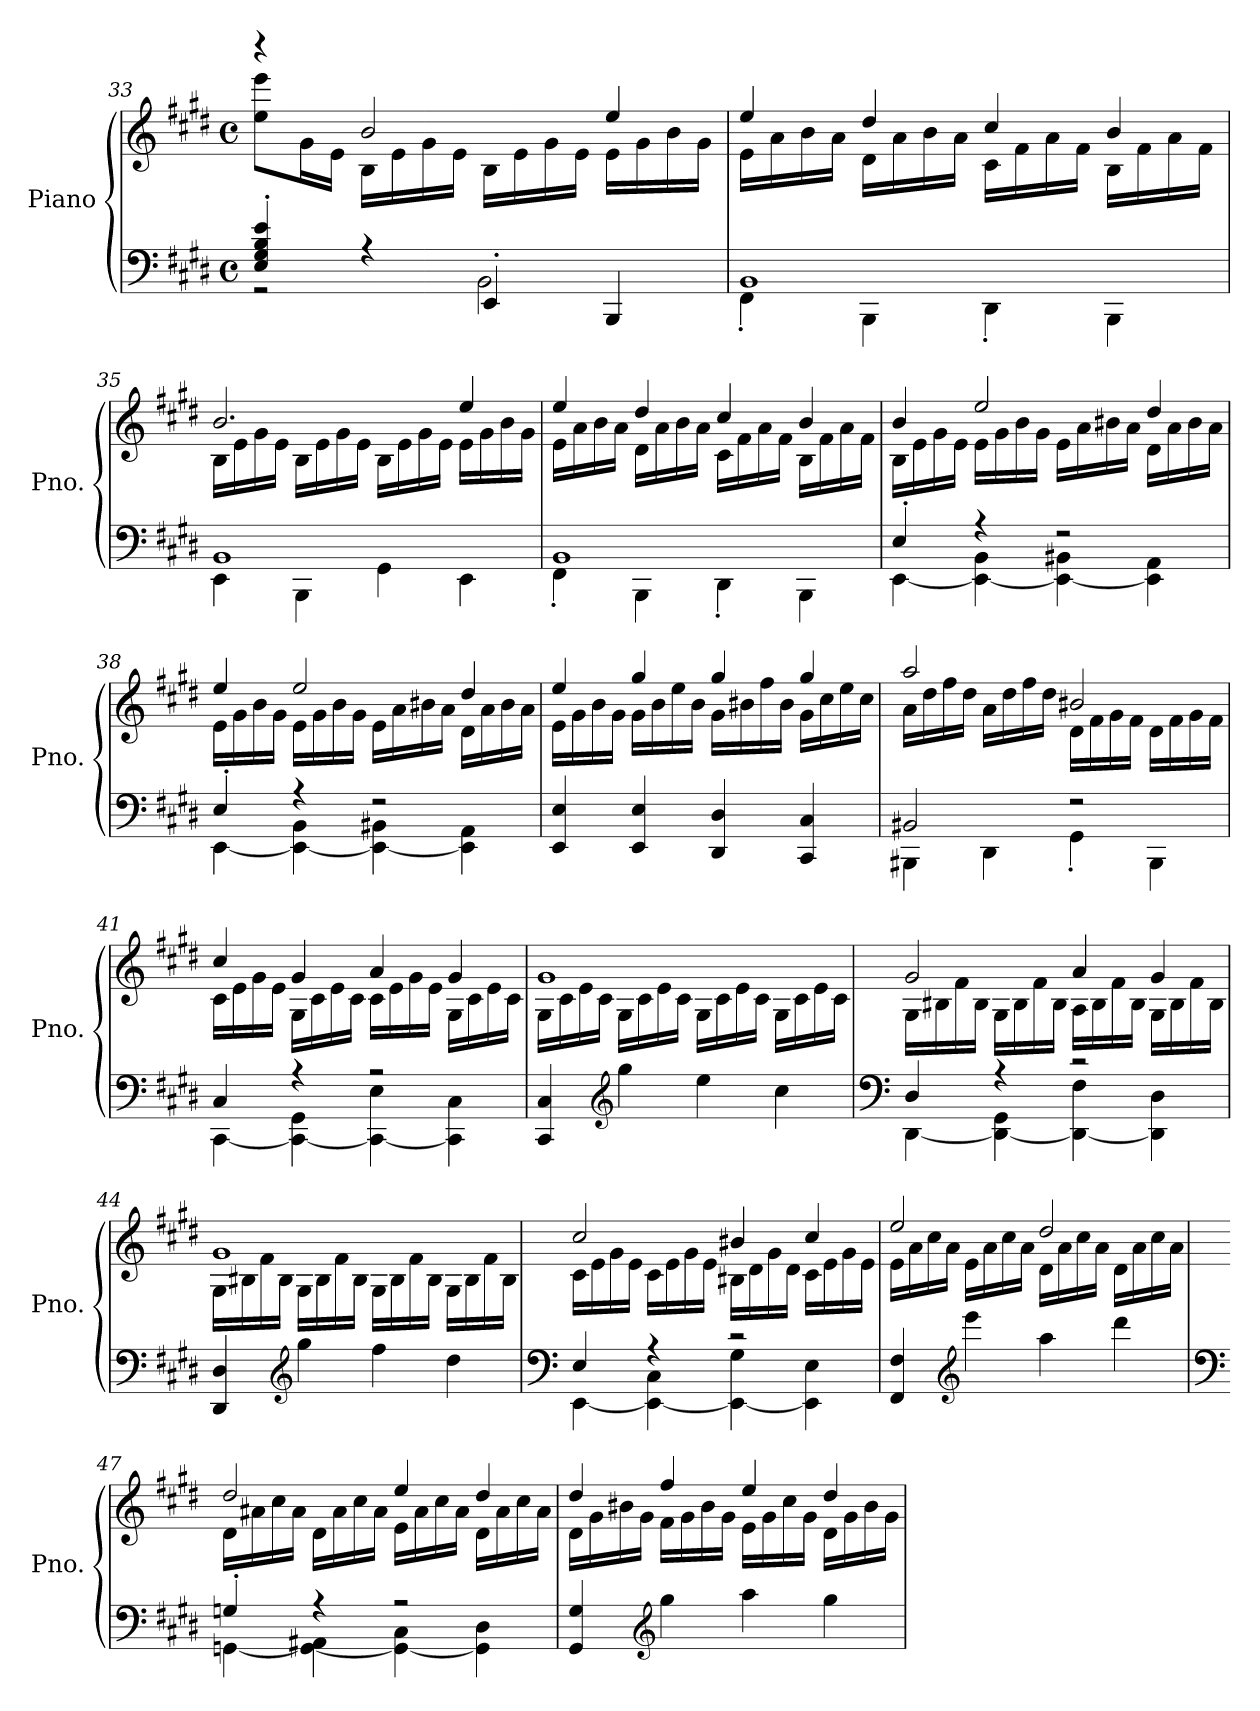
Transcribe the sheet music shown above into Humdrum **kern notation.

**kern	**kern
*part1	*part1
*staff2	*staff1
*I"Piano	*
*I'Pno.	*
*clefF4	*clefG2
*k[f#c#g#d#]	*k[f#c#g#d#]
*M4/4	*M4/4
*met(c)	*met(c)
=33	=33
*^	*^
4E/' 4G#/' 4B/' 4e/'	2r	4r	8ee\ 8eee\L
.	.	.	16g#\L
.	.	.	16e\JJ
4r	.	2b/	16B\LL
.	.	.	16e\
.	.	.	16g#\
.	.	.	16e\JJ
4EE'/	2BB\	.	16B\LL
.	.	.	16e\
.	.	.	16g#\
.	.	.	16e\JJ
4BBB/	.	4ee/	16e\LL
.	.	.	16g#\
.	.	.	16b\
.	.	.	16g#\JJ
!!LO:LB:g=z	!!
=34	=34	=34	=34
1BB	4FF#'\	4ee/	16e\LL
.	.	.	16a\
.	.	.	16b\
.	.	.	16a\JJ
.	4BBB\	4dd#/	16d#\LL
.	.	.	16a\
.	.	.	16b\
.	.	.	16a\JJ
.	4DD#'\	4cc#/	16c#\LL
.	.	.	16f#\
.	.	.	16a\
.	.	.	16f#\JJ
.	4BBB\	4b/	16B\LL
.	.	.	16f#\
.	.	.	16a\
.	.	.	16f#\JJ
=35	=35	=35	=35
1BB	4EE\	2.b/	16B\LL
.	.	.	16e\
.	.	.	16g#\
.	.	.	16e\JJ
.	4BBB\	.	16B\LL
.	.	.	16e\
.	.	.	16g#\
.	.	.	16e\JJ
.	4GG#\	.	16B\LL
.	.	.	16e\
.	.	.	16g#\
.	.	.	16e\JJ
.	4EE\	4ee/	16e\LL
.	.	.	16g#\
.	.	.	16b\
.	.	.	16g#\JJ
=36	=36	=36	=36
1BB	4FF#'\	4ee/	16e\LL
.	.	.	16a\
.	.	.	16b\
.	.	.	16a\JJ
.	4BBB\	4dd#/	16d#\LL
.	.	.	16a\
.	.	.	16b\
.	.	.	16a\JJ
.	4DD#'\	4cc#/	16c#\LL
.	.	.	16f#\
.	.	.	16a\
.	.	.	16f#\JJ
.	4BBB\	4b/	16B\LL
.	.	.	16f#\
.	.	.	16a\
.	.	.	16f#\JJ
=37	=37	=37	=37
4E'/	[4EE\	4b/	16B\LL
.	.	.	16e\
.	.	.	16g#\
.	.	.	16e\JJ
4r	4EE\_ 4BB\	2ee/	16e\LL
.	.	.	16g#\
.	.	.	16b\
.	.	.	16g#\JJ
2r	4EE\_ 4BB#X\	.	16e\LL
.	.	.	16a\
.	.	.	16b#X\
.	.	.	16a\JJ
.	4EE\] 4AA\	4dd#/	16d#\LL
.	.	.	16a\
.	.	.	16b#\
.	.	.	16a\JJ
!!LO:LB:g=z	!!
=38	=38	=38	=38
4E'/	[4EE\	4ee/	16e\LL
.	.	.	16g#\
.	.	.	16b\
.	.	.	16g#\JJ
4r	4EE\_ 4BB\	2ee/	16e\LL
.	.	.	16g#\
.	.	.	16b\
.	.	.	16g#\JJ
2r	4EE\_ 4BB#X\	.	16e\LL
.	.	.	16a\
.	.	.	16b#X\
.	.	.	16a\JJ
.	4EE\] 4AA\	4dd#/	16d#\LL
.	.	.	16a\
.	.	.	16b#\
.	.	.	16a\JJ
*v	*v	*	*
=39	=39	=39
4EE/ 4E/	4ee/	16e\LL
.	.	16g#\
.	.	16b\
.	.	16g#\JJ
4EE/ 4E/	4gg#/	16g#\LL
.	.	16b\
.	.	16ee\
.	.	16b\JJ
4DD#/ 4D#/	4gg#/	16g#\LL
.	.	16b#X\
.	.	16ff#\
.	.	16b#\JJ
4CC#/ 4C#/	4gg#/	16g#\LL
.	.	16cc#\
.	.	16ee\
.	.	16cc#\JJ
=40	=40	=40
*^	*	*
2BB#X/	4BBB#X\	2aa/	16a\LL
.	.	.	16dd#\
.	.	.	16ff#\
.	.	.	16dd#\JJ
.	4DD#\	.	16a\LL
.	.	.	16dd#\
.	.	.	16ff#\
.	.	.	16dd#\JJ
2r	4GG#'\	2b#X/	16d#\LL
.	.	.	16f#\
.	.	.	16g#\
.	.	.	16f#\JJ
.	4BBB#\	.	16d#\LL
.	.	.	16f#\
.	.	.	16g#\
.	.	.	16f#\JJ
=41	=41	=41	=41
4C#/	[4CC#\	4cc#/	16c#\LL
.	.	.	16e\
.	.	.	16g#\
.	.	.	16e\JJ
4r	4CC#\_ 4GG#\	4g#/	16G#\LL
.	.	.	16c#\
.	.	.	16e\
.	.	.	16c#\JJ
2r	4CC#\_ 4E\	4a/	16c#\LL
.	.	.	16e\
.	.	.	16g#\
.	.	.	16e\JJ
.	4CC#\] 4C#\	4g#/	16G#\LL
.	.	.	16c#\
.	.	.	16e\
.	.	.	16c#\JJ
*v	*v	*	*
!!LO:LB:g=z	!!
=42	=42	=42
4CC#/ 4C#/	1g#	16G#\LL
.	.	16c#\
.	.	16e\
.	.	16c#\JJ
*clefG2	*	*
4gg#\	.	16G#\LL
.	.	16c#\
.	.	16e\
.	.	16c#\JJ
4ee\	.	16G#\LL
.	.	16c#\
.	.	16e\
.	.	16c#\JJ
4cc#\	.	16G#\LL
.	.	16c#\
.	.	16e\
.	.	16c#\JJ
=43	=43	=43
*clefF4	*	*
*^	*	*
4D#/	[4DD#\	2g#/	16G#\LL
.	.	.	16B#X\
.	.	.	16f#\
.	.	.	16B#\JJ
4r	4DD#\_ 4GG#\	.	16G#\LL
.	.	.	16B#\
.	.	.	16f#\
.	.	.	16B#\JJ
2r	4DD#\_ 4F#\	4a/	16A\LL
.	.	.	16B#\
.	.	.	16f#\
.	.	.	16B#\JJ
.	4DD#\] 4D#\	4g#/	16G#\LL
.	.	.	16B#\
.	.	.	16f#\
.	.	.	16B#\JJ
*v	*v	*	*
=44	=44	=44
4DD#/ 4D#/	1g#	16G#\LL
.	.	16B#X\
.	.	16f#\
.	.	16B#\JJ
*clefG2	*	*
4gg#\	.	16G#\LL
.	.	16B#\
.	.	16f#\
.	.	16B#\JJ
4ff#\	.	16G#\LL
.	.	16B#\
.	.	16f#\
.	.	16B#\JJ
4dd#\	.	16G#\LL
.	.	16B#\
.	.	16f#\
.	.	16B#\JJ
!!LO:LB:g=z	!!
=45	=45	=45
*clefF4	*	*
*^	*	*
4E/	[4EE\	2cc#/	16c#\LL
.	.	.	16e\
.	.	.	16g#\
.	.	.	16e\JJ
4r	4EE\_ 4C#\	.	16c#\LL
.	.	.	16e\
.	.	.	16g#\
.	.	.	16e\JJ
2r	4EE\_ 4G#\	4b#X/	16B#X\LL
.	.	.	16d#\
.	.	.	16g#\
.	.	.	16d#\JJ
.	4EE\] 4E\	4cc#/	16c#\LL
.	.	.	16e\
.	.	.	16g#\
.	.	.	16e\JJ
*v	*v	*	*
=46	=46	=46
4FF#/ 4F#/	2ee/	16e\LL
.	.	16a\
.	.	16cc#\
.	.	16a\JJ
*clefG2	*	*
4eee\	.	16e\LL
.	.	16a\
.	.	16cc#\
.	.	16a\JJ
4aa\	2dd#/	16d#\LL
.	.	16a\
.	.	16cc#\
.	.	16a\JJ
4ddd#\	.	16d#\LL
.	.	16a\
.	.	16cc#\
.	.	16a\JJ
=47	=47	=47
*clefF4	*	*
*^	*	*
4Gn'/	[4GGn\	2dd#/	16d#\LL
.	.	.	16a#X\
.	.	.	16cc#\
.	.	.	16a#\JJ
4r	4GG\_ 4AA#X\	.	16d#\LL
.	.	.	16a#\
.	.	.	16cc#\
.	.	.	16a#\JJ
2r	4GG\_ 4C#\	4ee/	16e\LL
.	.	.	16a#\
.	.	.	16cc#\
.	.	.	16a#\JJ
.	4GG\] 4D#\	4dd#/	16d#\LL
.	.	.	16a#\
.	.	.	16cc#\
.	.	.	16a#\JJ
*v	*v	*	*
!!LO:LB:g=z	!!
=48	=48	=48
4GG#/ 4G#/	4dd#/	16d#\LL
.	.	16g#\
.	.	16b#X\
.	.	16g#\JJ
*clefG2	*	*
4gg#\	4ff#/	16f#\LL
.	.	16g#\
.	.	16b#\
.	.	16g#\JJ
4aa\	4ee/	16e\LL
.	.	16g#\
.	.	16cc#\
.	.	16g#\JJ
4gg#\	4dd#/	16d#\LL
.	.	16g#\
.	.	16b#\
.	.	16g#\JJ
*	*v	*v
=	=
*-	*-
